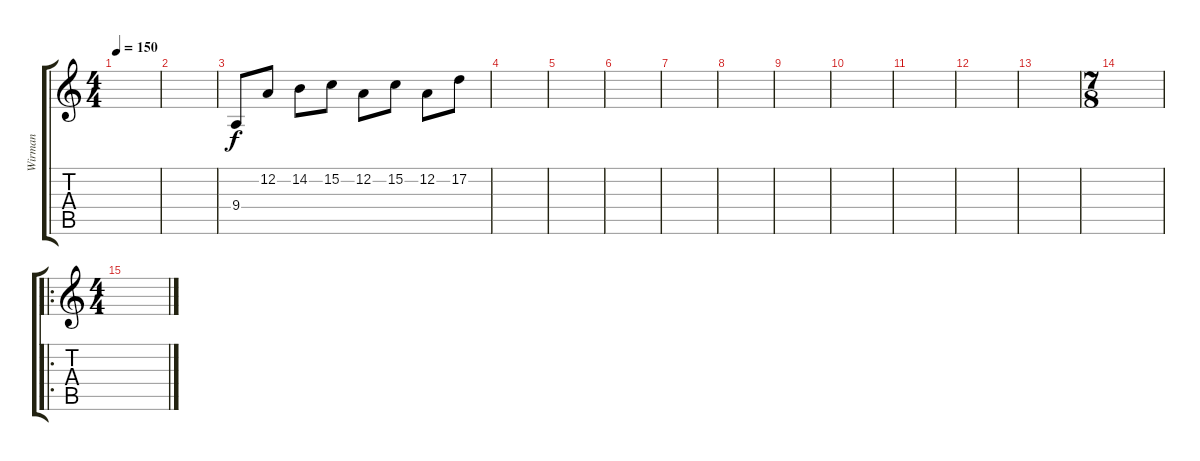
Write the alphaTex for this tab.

\track ("Wirman" "Wirman") {instrument stringensemble1}
\staff {score tabs}
\tuning (D4 A3 F3 C3 G2 D2) {hide}
\ts (4 4)
\tempo 150
\clef g2
\ks c
|
|
9.4.8{instrument lead2sawtooth} 12.2.8{dy f} 14.2.8 15.2.8 12.2.8 15.2.8 12.2.8 17.2.8 |
|
|
|
|
|
|
|
|
|
|
\ts (7 8)
|
\ro
\ts (4 4)
